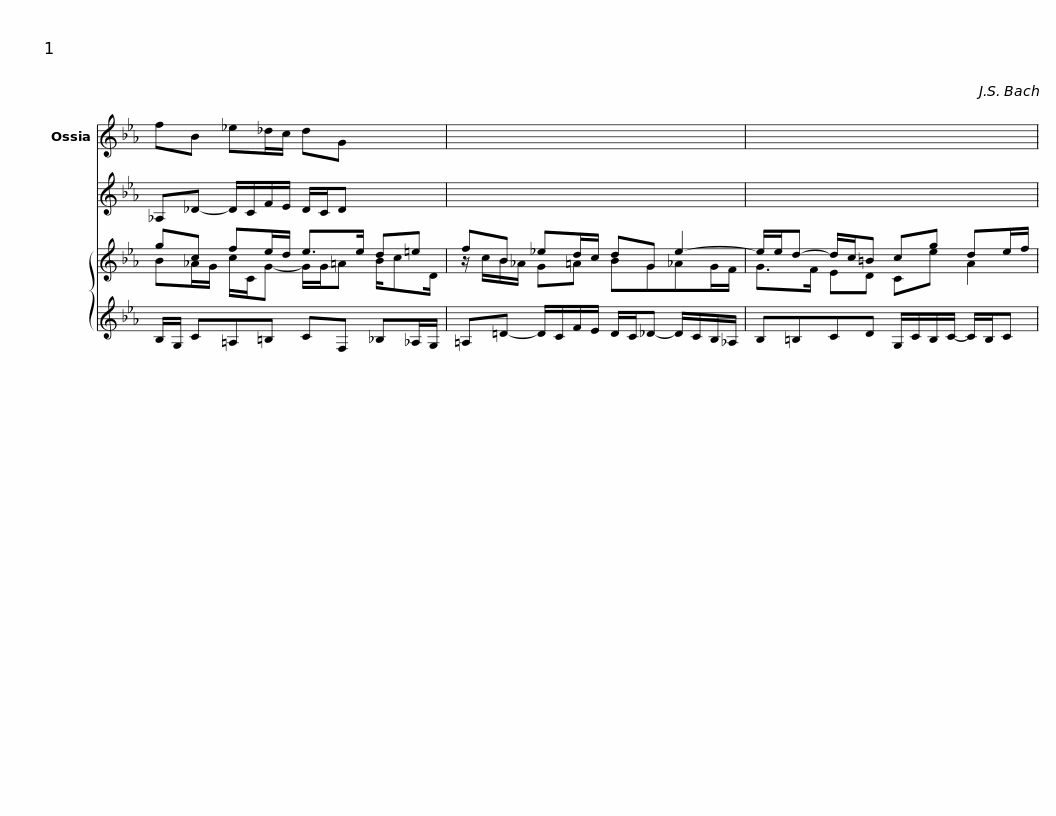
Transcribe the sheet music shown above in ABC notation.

X:1
%%score 1 2 { ( 3 4 ) 5 }
L:1/8
M:none
I:linebreak $
K:Cmin
V:1 treble
V:2 treble
V:3 treble
V:4 treble
V:5 treble
V:1
 fB _e_d/c/ dG x2 | x8 |$ x8 | %3
V:2
 _A,_D- D/C/F/E/ D/C/D x2 | x8 |$ x8 | %3
V:3
 gc fe/d/ e>e d=e | fB _ed/c/ dG e2- |$ e/e/d- d/c/=B cg de/f/ | %3
V:4
 B_A/G/ c/C/G- G/G/=A B/cD/ | z/ c/B/_A/ G=A BG_AG/F/ |$ G>F ED Ce A2 | %3
V:5
 B,/G,/ C=A,=B, CF, _B,_A,/G,/ | =A,=D- D/C/F/E/ D/C/_D- D/C/B,/_A,/ |$ B,=B,CD G,/C/B,/C/- C/B,/C | %3
